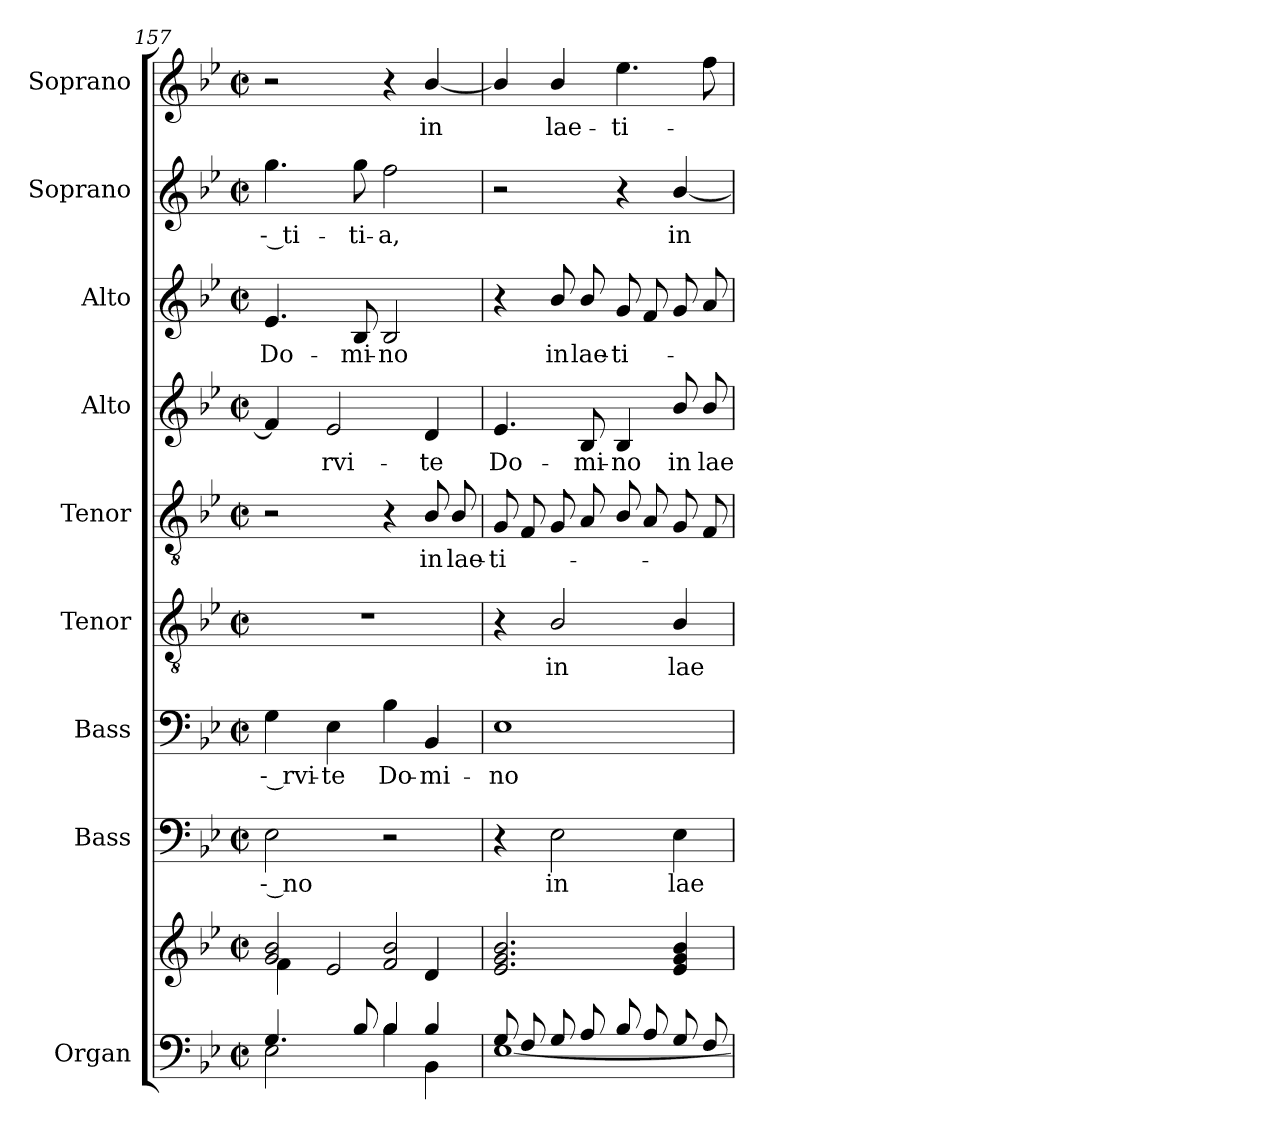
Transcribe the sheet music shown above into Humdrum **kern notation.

**kern	**kern	**kern	**text	**kern	**text	**kern	**text	**kern	**text	**kern	**text	**kern	**text	**kern	**text	**kern	**text
*part9	*part9	*part8	*part8	*part7	*part7	*part6	*part6	*part5	*part5	*part4	*part4	*part3	*part3	*part2	*part2	*part1	*part1
*staff10	*staff9	*staff8	*staff8	*staff7	*staff7	*staff6	*staff6	*staff5	*staff5	*staff4	*staff4	*staff3	*staff3	*staff2	*staff2	*staff1	*staff1
*I"Organ	*	*I"Bass	*	*I"Bass	*	*I"Tenor	*	*I"Tenor	*	*I"Alto	*	*I"Alto	*	*I"Soprano	*	*I"Soprano	*
*I'Organ.	*	*I'B.	*	*I'B.	*	*I'T.	*	*I'T.	*	*I'A.	*	*I'A.	*	*I'S.	*	*I'S.	*
!!LO:LB:g=z
*clefF4	*clefG2	*clefF4	*	*clefF4	*	*clefGv2	*	*clefGv2	*	*clefG2	*	*clefG2	*	*clefG2	*	*clefG2	*
*	*	*	*	*	*	*ITrd7c12	*	*ITrd7c12	*	*	*	*	*	*	*	*	*
*k[b-e-]	*k[b-e-]	*k[b-e-]	*	*k[b-e-]	*	*k[b-e-]	*	*k[b-e-]	*	*k[b-e-]	*	*k[b-e-]	*	*k[b-e-]	*	*k[b-e-]	*
*B-:	*B-:	*B-:	*	*B-:	*	*B-:	*	*B-:	*	*B-:	*	*B-:	*	*B-:	*	*B-:	*
*M2/2	*M2/2	*M2/2	*	*M2/2	*	*M2/2	*	*M2/2	*	*M2/2	*	*M2/2	*	*M2/2	*	*M2/2	*
*met(c|)	*met(c|)	*met(c|)	*	*met(c|)	*	*met(c|)	*	*met(c|)	*	*met(c|)	*	*met(c|)	*	*met(c|)	*	*met(c|)	*
=157	=157	=157	=157	=157	=157	=157	=157	=157	=157	=157	=157	=157	=157	=157	=157	=157	=157
*^	*^	*	*	*	*	*	*	*	*	*	*	*	*	*	*	*	*
!	!	!	!	!	!LO:LY:b:color=#000000	!	!	!	!	!	!	!	!	!	!	!	!	!	!
!	!	!	!	!	!	!	!LO:LY:b:color=#000000	!	!	!	!	!	!	!	!	!	!	!	!
!	!	!	!	!	!	!	!	!	!	!	!	!	!	!	!LO:LY:b:color=#000000	!	!	!	!
!	!	!	!	!	!	!	!	!	!	!	!	!	!	!	!	!	!LO:LY:b:color=#000000	!	!
4.Gi/	2E-i\	2gi/ 2b-i	4fi\	2E-i\	-- no	4Gi\	-- rvi-	1r	.	2r	.	4fi/]	.	4.e-i/	Do-	4.ggi\	-- ti-	2r	.
!	!	!	!	!	!	!	!LO:LY:b:color=#000000	!	!	!	!	!	!	!	!	!	!	!	!
!	!	!	!	!	!	!	!	!	!	!	!	!	!LO:LY:b:color=#000000	!	!	!	!	!	!
.	.	.	2e-i/	.	.	4E-i\	-te	.	.	.	.	2e-i/	-rvi-	.	.	.	.	.	.
!	!	!	!	!	!	!	!	!	!	!	!	!	!	!	!LO:LY:b:color=#000000	!	!	!	!
!	!	!	!	!	!	!	!	!	!	!	!	!	!	!	!	!	!LO:LY:b:color=#000000	!	!
8B-i/	.	.	.	.	.	.	.	.	.	.	.	.	.	8B-i/	-mi-	8ggi\	-ti-	.	.
!	!	!	!	!	!	!	!LO:LY:b:color=#000000	!	!	!	!	!	!	!	!	!	!	!	!
!	!	!	!	!	!	!	!	!	!	!	!	!	!	!	!LO:LY:b:color=#000000	!	!	!	!
!	!	!	!	!	!	!	!	!	!	!	!	!	!	!	!	!	!LO:LY:b:color=#000000	!	!
4B-i/	4B-i\	2fi/ 2b-i	.	2r	.	4B-i\	Do-	.	.	4r	.	.	.	2B-i/	-no	2ffi\	-a,	4r	.
!	!	!	!	!	!	!	!LO:LY:b:color=#000000	!	!	!	!	!	!	!	!	!	!	!	!
!	!	!	!	!	!	!	!	!	!	!	!LO:LY:b:color=#000000	!	!	!	!	!	!	!	!
!	!	!	!	!	!	!	!	!	!	!	!	!	!LO:LY:b:color=#000000	!	!	!	!	!	!
!	!	!	!	!	!	!	!	!	!	!	!	!	!	!	!	!	!	!	!LO:LY:b:color=#000000
4B-i/	4BB-i\	.	4di/	.	.	4BB-i/	-mi-	.	.	8BB-i/	in	4di/	-te	.	.	.	.	[4b-i/	in
!	!	!	!	!	!	!	!	!	!	!	!LO:LY:b:color=#000000	!	!	!	!	!	!	!	!
.	.	.	.	.	.	.	.	.	.	8BB-i/	lae-	.	.	.	.	.	.	.	.
*	*	*v	*v	*	*	*	*	*	*	*	*	*	*	*	*	*	*	*	*
=158	=158	=158	=158	=158	=158	=158	=158	=158	=158	=158	=158	=158	=158	=158	=158	=158	=158	=158
!	!	!	!	!	!	!LO:LY:b:color=#000000	!	!	!	!	!	!	!	!	!	!	!	!
!	!	!	!	!	!	!	!	!	!	!LO:LY:b:color=#000000	!	!	!	!	!	!	!	!
!	!	!	!	!	!	!	!	!	!	!	!	!LO:LY:b:color=#000000	!	!	!	!	!	!
8Gi/	[1E-i	2.e-i/ 2.gi 2.b-i	4r	.	1E-i	-no	4r	.	8GGi/	-ti-	4.e-i/	Do-	4r	.	2r	.	4b-i/]	.
8Fi/	.	.	.	.	.	.	.	.	8FFi/	.	.	.	.	.	.	.	.	.
!	!	!	!	!LO:LY:b:color=#000000	!	!	!	!	!	!	!	!	!	!	!	!	!	!
!	!	!	!	!	!	!	!	!LO:LY:b:color=#000000	!	!	!	!	!	!	!	!	!	!
!	!	!	!	!	!	!	!	!	!	!	!	!	!	!LO:LY:b:color=#000000	!	!	!	!
!	!	!	!	!	!	!	!	!	!	!	!	!	!	!	!	!	!	!LO:LY:b:color=#000000
8Gi/	.	.	2E-i\	in	.	.	2BB-i/	in	8GGi/	.	.	.	8b-i/	in	.	.	4b-i/	lae-
!	!	!	!	!	!	!	!	!	!	!	!	!LO:LY:b:color=#000000	!	!	!	!	!	!
!	!	!	!	!	!	!	!	!	!	!	!	!	!	!LO:LY:b:color=#000000	!	!	!	!
8Ai/	.	.	.	.	.	.	.	.	8AAi/	.	8B-i/	-mi-	8b-i/	lae-	.	.	.	.
!	!	!	!	!	!	!	!	!	!	!	!	!LO:LY:b:color=#000000	!	!	!	!	!	!
!	!	!	!	!	!	!	!	!	!	!	!	!	!	!LO:LY:b:color=#000000	!	!	!	!
!	!	!	!	!	!	!	!	!	!	!	!	!	!	!	!	!	!	!LO:LY:b:color=#000000
8B-i/	.	.	.	.	.	.	.	.	8BB-i/	.	4B-i/	-no	8gi/	-ti-	4r	.	4.ee-i\	-ti-
8Ai/	.	.	.	.	.	.	.	.	8AAi/	.	.	.	8fi/	.	.	.	.	.
!	!	!	!	!LO:LY:b:color=#000000	!	!	!	!	!	!	!	!	!	!	!	!	!	!
!	!	!	!	!	!	!	!	!LO:LY:b:color=#000000	!	!	!	!	!	!	!	!	!	!
!	!	!	!	!	!	!	!	!	!	!	!	!LO:LY:b:color=#000000	!	!	!	!	!	!
!	!	!	!	!	!	!	!	!	!	!	!	!	!	!	!	!LO:LY:b:color=#000000	!	!
8Gi/	.	4e-i/ 4gi 4b-i	4E-i\	lae-	.	.	4BB-i/	lae-	8GGi/	.	8b-i/	in	8gi/	.	[4b-i/	in	.	.
!	!	!	!	!	!	!	!	!	!	!	!	!LO:LY:b:color=#000000	!	!	!	!	!	!
8Fi/	.	.	.	.	.	.	.	.	8FFi/	.	8b-i/	lae-	8ai/	.	.	.	8ffi\	.
*v	*v	*	*	*	*	*	*	*	*	*	*	*	*	*	*	*	*	*
=	=	=	=	=	=	=	=	=	=	=	=	=	=	=	=	=	=
*-	*-	*-	*-	*-	*-	*-	*-	*-	*-	*-	*-	*-	*-	*-	*-	*-	*-
